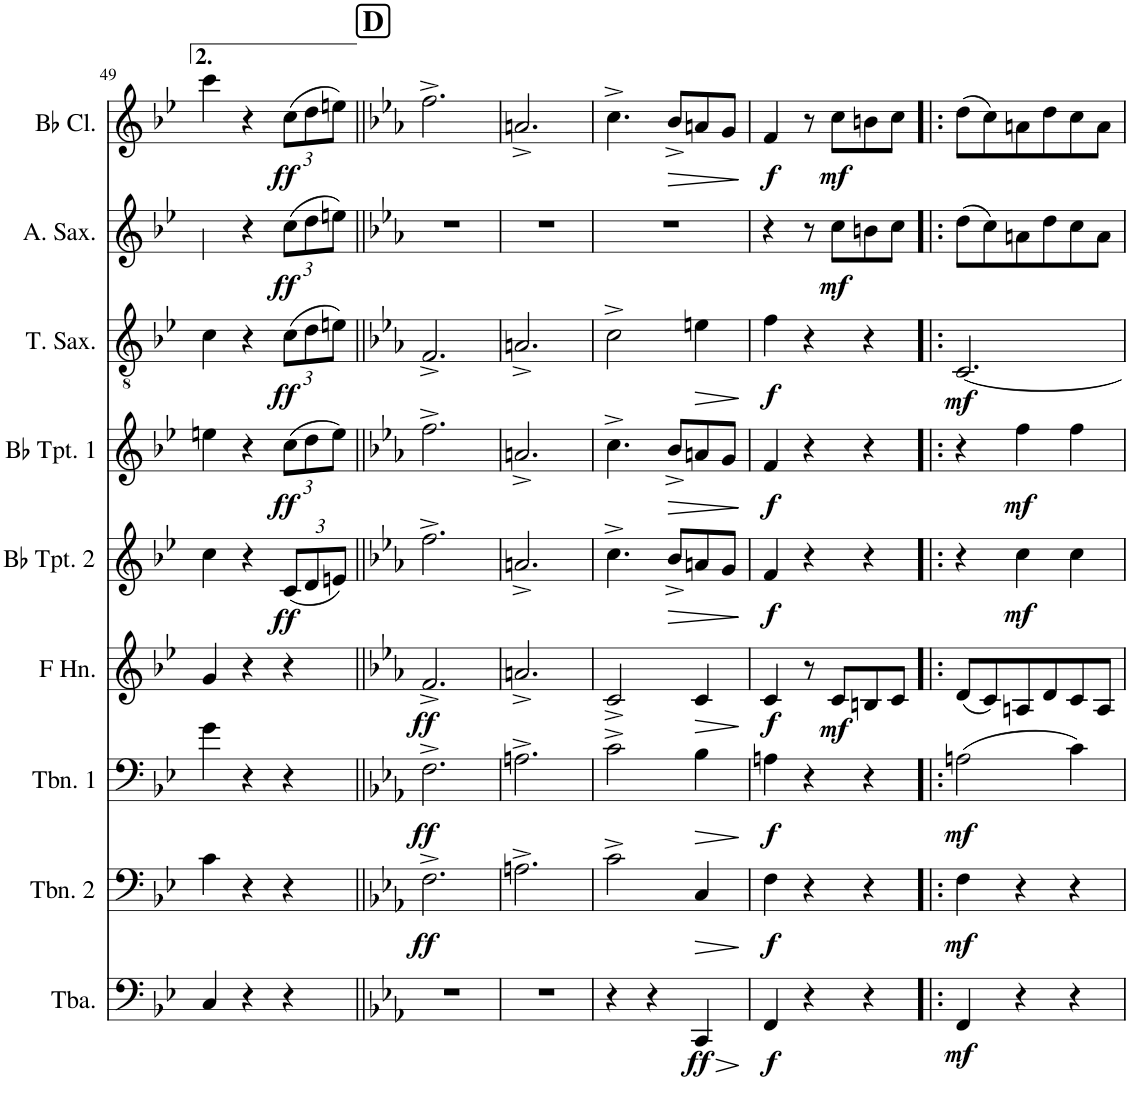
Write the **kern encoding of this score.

**kern	**dynam	**kern	**dynam	**kern	**dynam	**kern	**dynam	**kern	**dynam	**kern	**dynam	**kern	**dynam	**kern	**dynam	**kern	**dynam
*part9	*part9	*part8	*part8	*part7	*part7	*part6	*part6	*part5	*part5	*part4	*part4	*part3	*part3	*part2	*part2	*part1	*part1
*staff9	*staff9	*staff8	*staff8	*staff7	*staff7	*staff6	*staff6	*staff5	*staff5	*staff4	*staff4	*staff3	*staff3	*staff2	*staff2	*staff1	*staff1
*I"Tuba	*	*I"Trombone 2	*	*I"Trombone 1	*	*I"Horn in F	*	*I"Bb Tpt. 2	*	*I"Bb Tpt. 1	*	*I"Tenor Saxophone	*	*I"Alto Saxophone	*	*I"Bb Clarinet	*
*I'Tba.	*	*I'Tbn. 2	*	*I'Tbn. 1	*	*	*	*I'Bb Tpt. 2	*	*I'Bb Tpt. 1	*	*I'T. Sax.	*	*I'A. Sax.	*	*I'Bb Cl.	*
!!LO:PB:g=z
*clefF4	*	*clefF4	*	*clefF4	*	*clefG2	*	*clefG2	*	*clefG2	*	*clefGv2	*	*clefG2	*	*clefG2	*
*	*	*	*	*	*	*ITrd4c7	*	*ITrd1c2	*	*ITrd1c2	*	*ITrd8c14	*	*ITrd5c9	*	*ITrd1c2	*
*k[b-e-]	*	*k[b-e-]	*	*k[b-e-]	*	*k[b-e-]	*	*k[b-e-]	*	*k[b-e-]	*	*k[b-e-]	*	*k[b-e-]	*	*k[b-e-]	*
*M3/4	*	*M3/4	*	*M3/4	*	*M3/4	*	*M3/4	*	*M3/4	*	*M3/4	*	*M3/4	*	*M3/4	*
=49	=49	=49	=49	=49	=49	=49	=49	=49	=49	=49	=49	=49	=49	=49	=49	=49	=49
4C/	.	4c\	.	4g\	.	4g/	.	4cc\	.	4een\	.	4c\	.	4cc\	.	4ccc\	.
4r	.	4r	.	4r	.	4r	.	4r	.	4r	.	4r	.	4r	.	4r	.
*	*	*	*	*	*	*	*	*Xbrackettup	*	*Xbrackettup	*	*Xbrackettup	*	*Xbrackettup	*	*Xbrackettup	*
!	!	!	!	!	!	!	!	!	!LO:DY:b	!	!LO:DY:b	!	!LO:DY:b	!	!LO:DY:b	!	!LO:DY:b
4r	.	4r	.	4r	.	4r	.	(12c/L	ff	(12cc\L	ff	(12c\L	ff	(12cc\L	ff	(12cc\L	ff
.	.	.	.	.	.	.	.	12d/	.	12dd\	.	12d\	.	12dd\	.	12dd\	.
.	.	.	.	.	.	.	.	12en/J)	.	12ee\J)	.	12en\J)	.	12een\J)	.	12een\J)	.
!!LO:REH:place=s1:a:B:cj:fs=14:t=D
=50||	=50||	=50||	=50||	=50||	=50||	=50||	=50||	=50||	=50||	=50||	=50||	=50||	=50||	=50||	=50||	=50||	=50||
*k[b-e-a-]	*	*k[b-e-a-]	*	*k[b-e-a-]	*	*k[b-e-a-]	*	*k[b-e-a-]	*	*k[b-e-a-]	*	*k[b-e-a-]	*	*k[b-e-a-]	*	*k[b-e-a-]	*
!	!	!	!LO:DY:b	!	!LO:DY:b	!	!LO:DY:b	!	!	!	!	!	!	!	!	!	!
2.r	.	2.F^\	ff	2.F^\	ff	2.f^/	ff	2.ff^\	.	2.ff^\	.	2.F^/	.	2.r	.	2.ff^\	.
=51	=51	=51	=51	=51	=51	=51	=51	=51	=51	=51	=51	=51	=51	=51	=51	=51	=51
2.r	.	2.An^\	.	2.An^\	.	2.an^/	.	2.an^/	.	2.an^/	.	2.An^/	.	2.r	.	2.an^/	.
=52	=52	=52	=52	=52	=52	=52	=52	=52	=52	=52	=52	=52	=52	=52	=52	=52	=52
4r	.	2c^\	.	2c^\	.	2c^/	.	4.cc^\	.	4.cc^\	.	2c^\	.	2.r	.	4.cc^\	.
4r	.	.	.	.	.	.	.	.	.	.	.	.	.	.	.	.	.
!	!	!	!	!	!	!	!	!	!LO:HP:b	!	!LO:HP:b	!	!	!	!	!	!LO:HP:b
.	.	.	.	.	.	.	.	8b-^/L	>	8b-^/L	>	.	.	.	.	8b-^/L	>
!	!LO:HP:b	!	!LO:HP:b	!	!LO:HP:b	!	!LO:HP:b	!	!	!	!	!	!LO:HP:b	!	!	!	!
!	!LO:DY:n=1:b	!	!	!	!	!	!	!	!	!	!	!	!	!	!	!	!
4CC/	> ff	4C/	>	4B-\	>	4c/	>	8an/	.	8an/	.	4en\	>	.	.	8an/	.
.	.	.	.	.	.	.	.	8g/J	.	8g/J	.	.	.	.	.	8g/J	.
.	]	.	]	.	]	.	]	.	]	.	]	.	]	.	.	.	]
=53	=53	=53	=53	=53	=53	=53	=53	=53	=53	=53	=53	=53	=53	=53	=53	=53	=53
!	!LO:DY:b	!	!LO:DY:b	!	!LO:DY:b	!	!LO:DY:b	!	!LO:DY:b	!	!LO:DY:b	!	!LO:DY:b	!	!	!	!LO:DY:b
4FF/	f	4F\	f	4An\	f	4c/	f	4f/	f	4f/	f	4f\	f	4r	.	4f/	f
4r	.	4r	.	4r	.	8r	.	4r	.	4r	.	4r	.	8r	.	8r	.
!	!	!	!	!	!	!	!LO:DY:b	!	!	!	!	!	!	!	!LO:DY:b	!	!LO:DY:b
.	.	.	.	.	.	8c/L	mf	.	.	.	.	.	.	8cc\L	mf	8cc\L	mf
4r	.	4r	.	4r	.	8Bn/	.	4r	.	4r	.	4r	.	8bn\	.	8bn\	.
.	.	.	.	.	.	8c/J	.	.	.	.	.	.	.	8cc\J	.	8cc\J	.
=54!|:	=54!|:	=54!|:	=54!|:	=54!|:	=54!|:	=54!|:	=54!|:	=54!|:	=54!|:	=54!|:	=54!|:	=54!|:	=54!|:	=54!|:	=54!|:	=54!|:	=54!|:
!	!LO:DY:b	!	!LO:DY:b	!	!LO:DY:b	!	!	!	!	!	!	!	!LO:DY:b	!	!	!	!
4FF/	mf	4F\	mf	(2An\	mf	(8d/L	.	4r	.	4r	.	[2.C/	mf	(8dd\L	.	(8dd\L	.
.	.	.	.	.	.	8c/)	.	.	.	.	.	.	.	8cc\)	.	8cc\)	.
!	!	!	!	!	!	!	!	!	!LO:DY:b	!	!LO:DY:b	!	!	!	!	!	!
4r	.	4r	.	.	.	8An/	.	4cc\	mf	4ff\	mf	.	.	8an\	.	8an\	.
.	.	.	.	.	.	8d/	.	.	.	.	.	.	.	8dd\	.	8dd\	.
4r	.	4r	.	4c\)	.	8c/	.	4cc\	.	4ff\	.	.	.	8cc\	.	8cc\	.
.	.	.	.	.	.	8A/J	.	.	.	.	.	.	.	8a\J	.	8a\J	.
=	=	=	=	=	=	=	=	=	=	=	=	=	=	=	=	=	=
*-	*-	*-	*-	*-	*-	*-	*-	*-	*-	*-	*-	*-	*-	*-	*-	*-	*-
